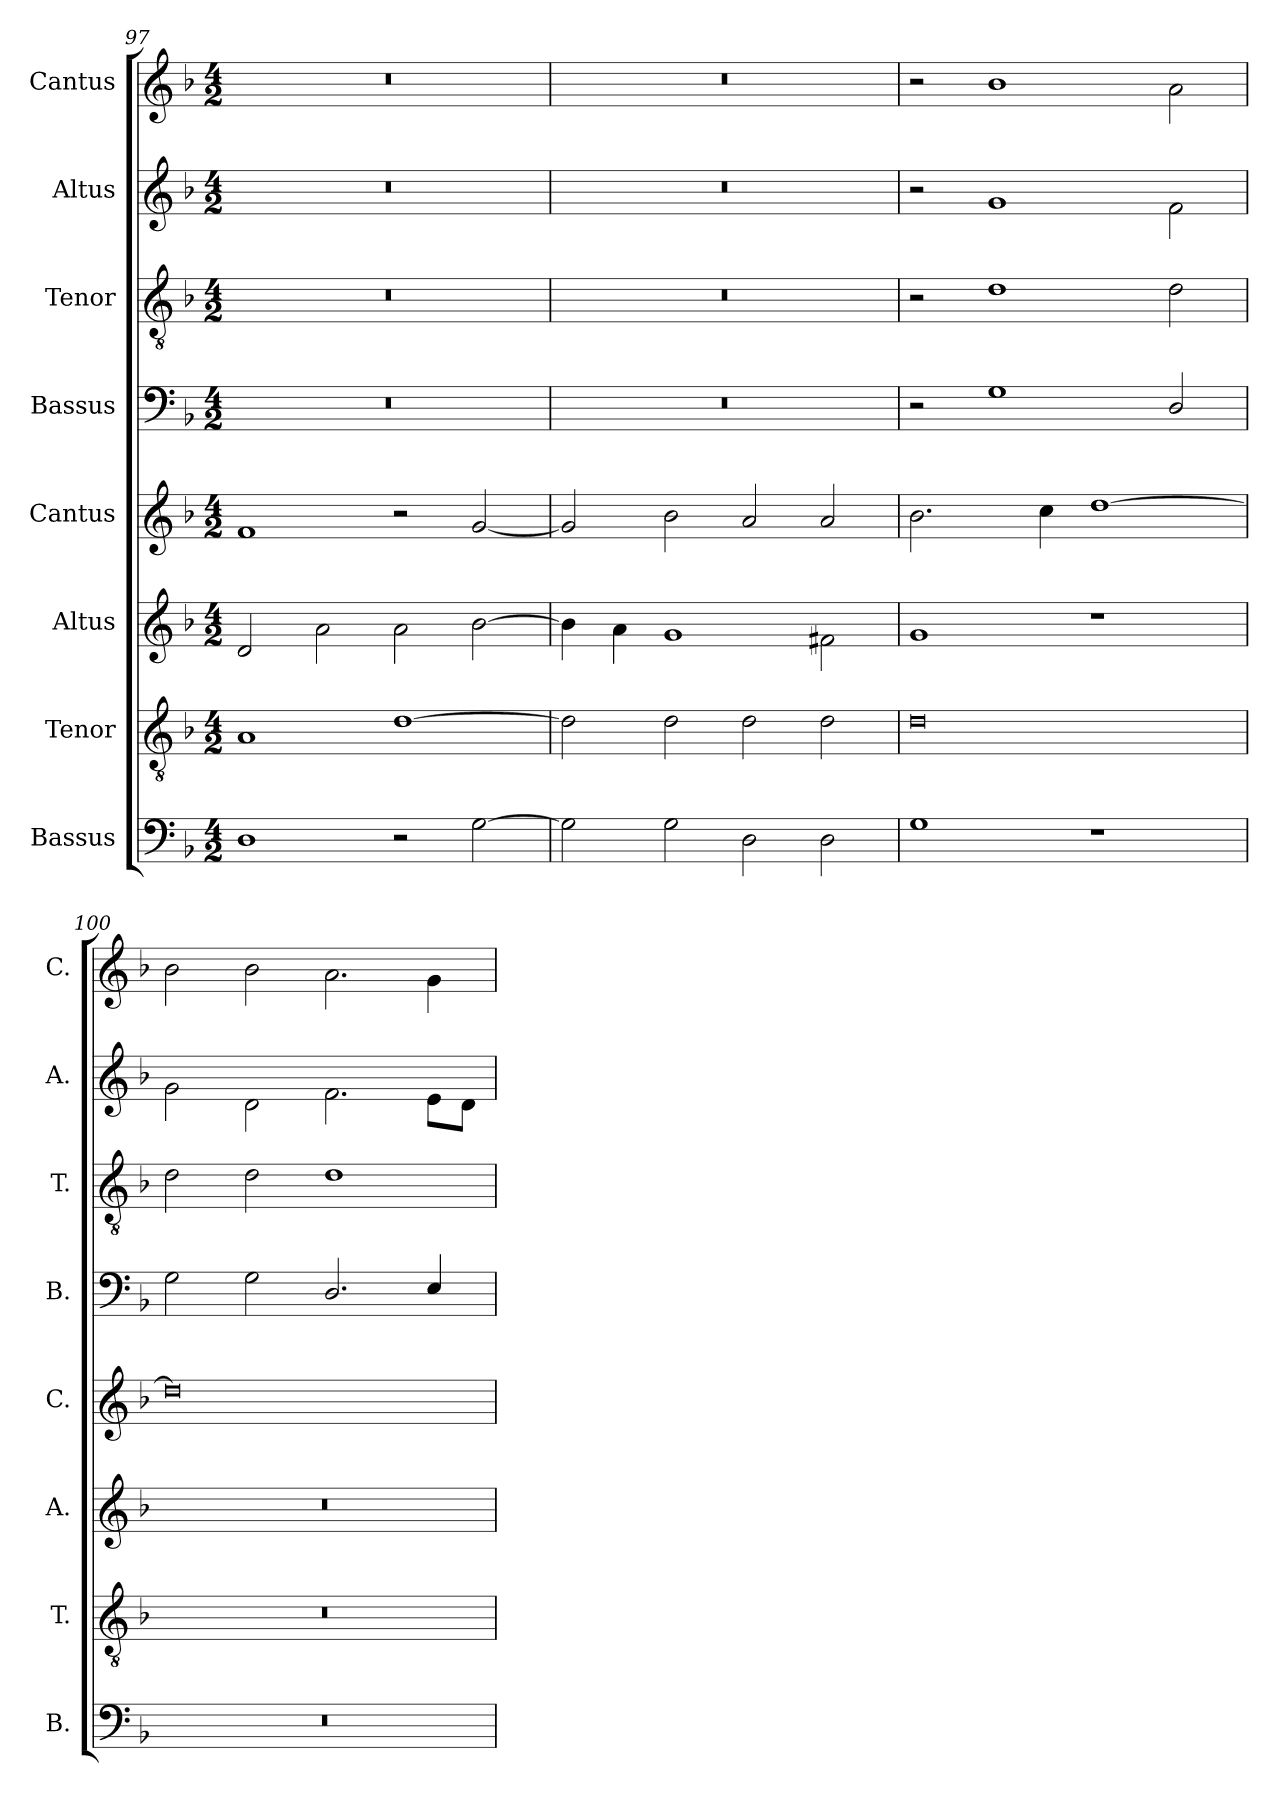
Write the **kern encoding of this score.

**kern	**kern	**kern	**kern	**kern	**kern	**kern	**kern
*part8	*part7	*part6	*part5	*part4	*part3	*part2	*part1
*staff8	*staff7	*staff6	*staff5	*staff4	*staff3	*staff2	*staff1
*I"Bassus	*I"Tenor	*I"Altus	*I"Cantus	*I"Bassus	*I"Tenor	*I"Altus	*I"Cantus
*I'B.	*I'T.	*I'A.	*I'C.	*I'B.	*I'T.	*I'A.	*I'C.
*clefF4	*clefGv2	*clefG2	*clefG2	*clefF4	*clefGv2	*clefG2	*clefG2
*k[b-]	*k[b-]	*k[b-]	*k[b-]	*k[b-]	*k[b-]	*k[b-]	*k[b-]
*M4/2	*M4/2	*M4/2	*M4/2	*M4/2	*M4/2	*M4/2	*M4/2
=97	=97	=97	=97	=97	=97	=97	=97
1D	1A	2d/	1f	0r	0r	0r	0r
.	.	2a\	.	.	.	.	.
2r	[1d	2a\	2r	.	.	.	.
[2G\	.	[2b-\	[2g/	.	.	.	.
=98	=98	=98	=98	=98	=98	=98	=98
2G\]	2d\]	4b-\]	2g/]	0r	0r	0r	0r
.	.	4a\	.	.	.	.	.
2G\	2d\	1g	2b-\	.	.	.	.
2D\	2d\	.	2a/	.	.	.	.
2D\	2d\	2f#X\	2a/	.	.	.	.
=99	=99	=99	=99	=99	=99	=99	=99
1G	0d	1g	2.b-\	2r	2r	2r	2r
.	.	.	.	1G	1d	1g	1b-
.	.	.	4cc\	.	.	.	.
1r	.	1r	[1dd	.	.	.	.
.	.	.	.	2D/	2d\	2f\	2a\
=100	=100	=100	=100	=100	=100	=100	=100
0r	0r	0r	0dd]	2G\	2d\	2g\	2b-\
.	.	.	.	2G\	2d\	2d\	2b-\
.	.	.	.	2.D/	1d	2.f\	2.a\
.	.	.	.	4E/	.	8e\L	4g\
.	.	.	.	.	.	8d\J	.
=	=	=	=	=	=	=	=
*-	*-	*-	*-	*-	*-	*-	*-
